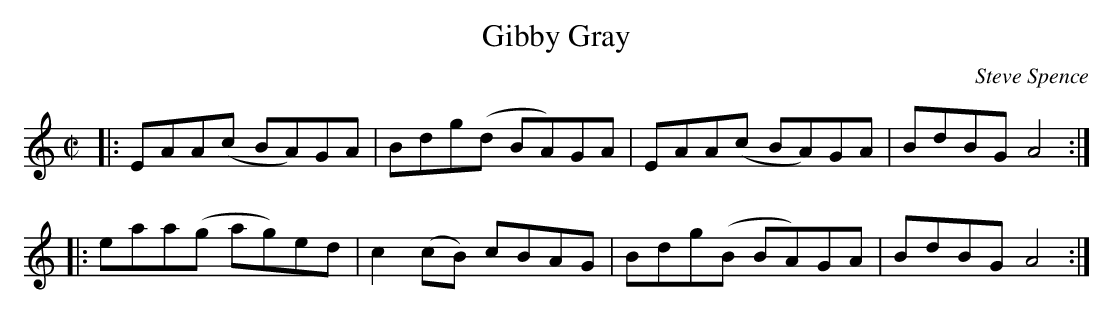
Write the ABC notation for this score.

X:1
T: Gibby Gray
C: Steve Spence
M: C|
L: 1/8
K: Am
|:\
EAA(c BA)GA | Bdg(d BA)GA |\
EAA(c BA)GA | BdBG A4 :|
|:\
eaa(g ag)ed | c2(cB) cBAG |\
Bdg(B BA)GA | BdBG A4 :|
